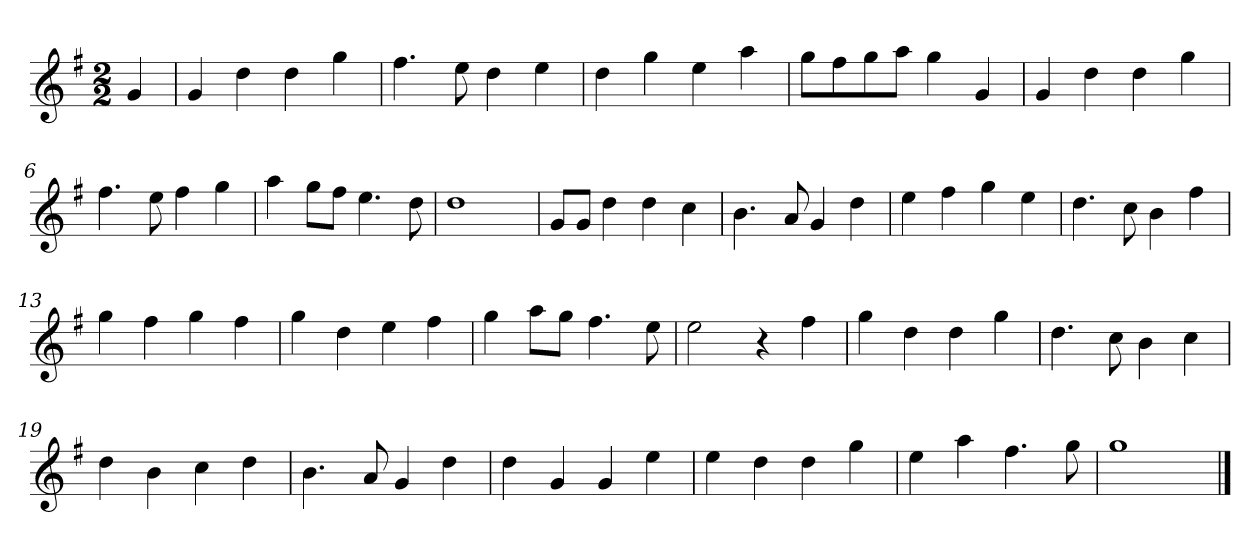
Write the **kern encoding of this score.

**kern
*part1
*staff1
*k[f#]
*M2/2
*MM120
=
4g
=1
4g
4dd
4dd
4gg
=2
4.ff#
8ee
4dd
4ee
=3
4dd
4gg
4ee
4aa
=4
8ggL
8ff#
8gg
8aaJ
4gg
4g
=5
4g
4dd
4dd
4gg
=6
4.ff#
8ee
4ff#
4gg
=7
4aa
8ggL
8ff#J
4.ee
8dd
=8
1dd
=9
8gL
8gJ
4dd
4dd
4cc
=10
4.b
8a
4g
4dd
=11
4ee
4ff#
4gg
4ee
=12
4.dd
8cc
4b
4ff#
=13
4gg
4ff#
4gg
4ff#
=14
4gg
4dd
4ee
4ff#
=15
4gg
8aaL
8ggJ
4.ff#
8ee
=16
2ee
4r
4ff#
=17
4gg
4dd
4dd
4gg
=18
4.dd
8cc
4b
4cc
=19
4dd
4b
4cc
4dd
=20
4.b
8a
4g
4dd
=21
4dd
4g
4g
4ee
=22
4ee
4dd
4dd
4gg
=23
4ee
4aa
4.ff#
8gg
=24
1gg
==
*-
